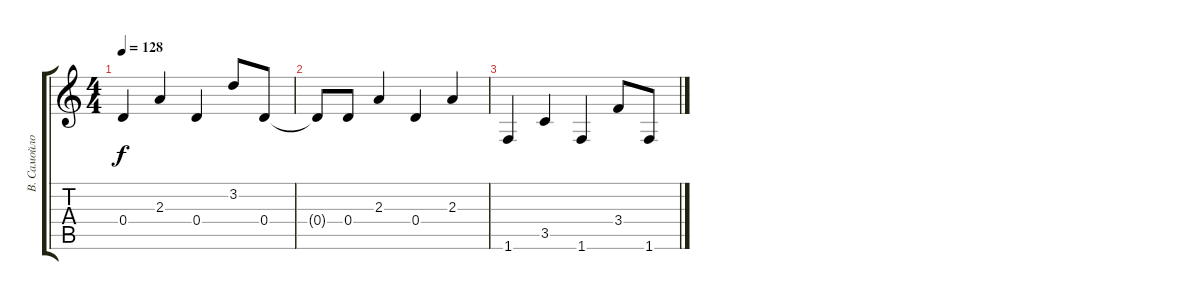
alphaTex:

\track ("В. Самойлов" "В. Самойло") {instrument distortionguitar}
\staff {score tabs}
\tuning (E4 B3 G3 D3 A2 E2) {hide}
\ts (4 4)
\tempo 128
\clef g2
\ks c
0.4.4{dy f} 2.3.4 0.4.4 3.2.8 0.4.8 |
0.4{t}.8 0.4.8 2.3.4 0.4.4 2.3.4 |
1.6.4 3.5.4 1.6.4 3.4.8 1.6.8
